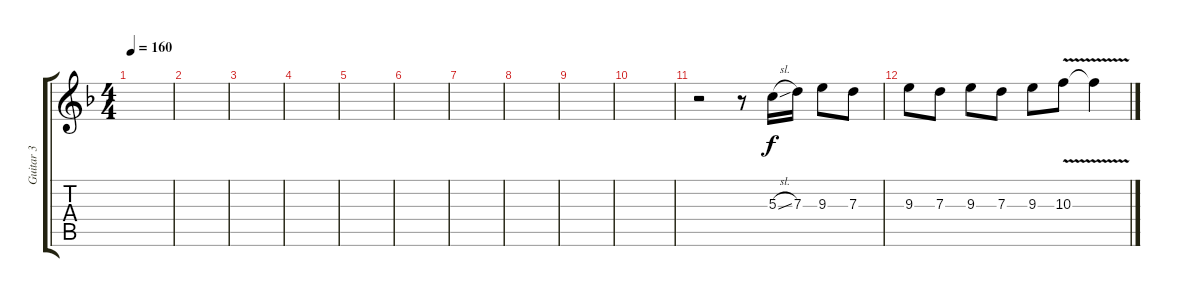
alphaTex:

\track ("Guitar 3" "Guitar 3") {instrument distortionguitar}
\staff {score tabs}
\tuning (E4 B3 G3 D3 A2 D2) {hide}
\ts (4 4)
\tempo 160
\clef g2
\ks dminor
|
|
|
|
|
|
|
|
|
|
r.2 r.8 5.3{sl}.16 7.3.16 9.3.8 7.3.8 |
9.3.8 7.3.8 9.3.8 7.3.8 9.3.8 10.3{v}.8 10.3{v t}.4
